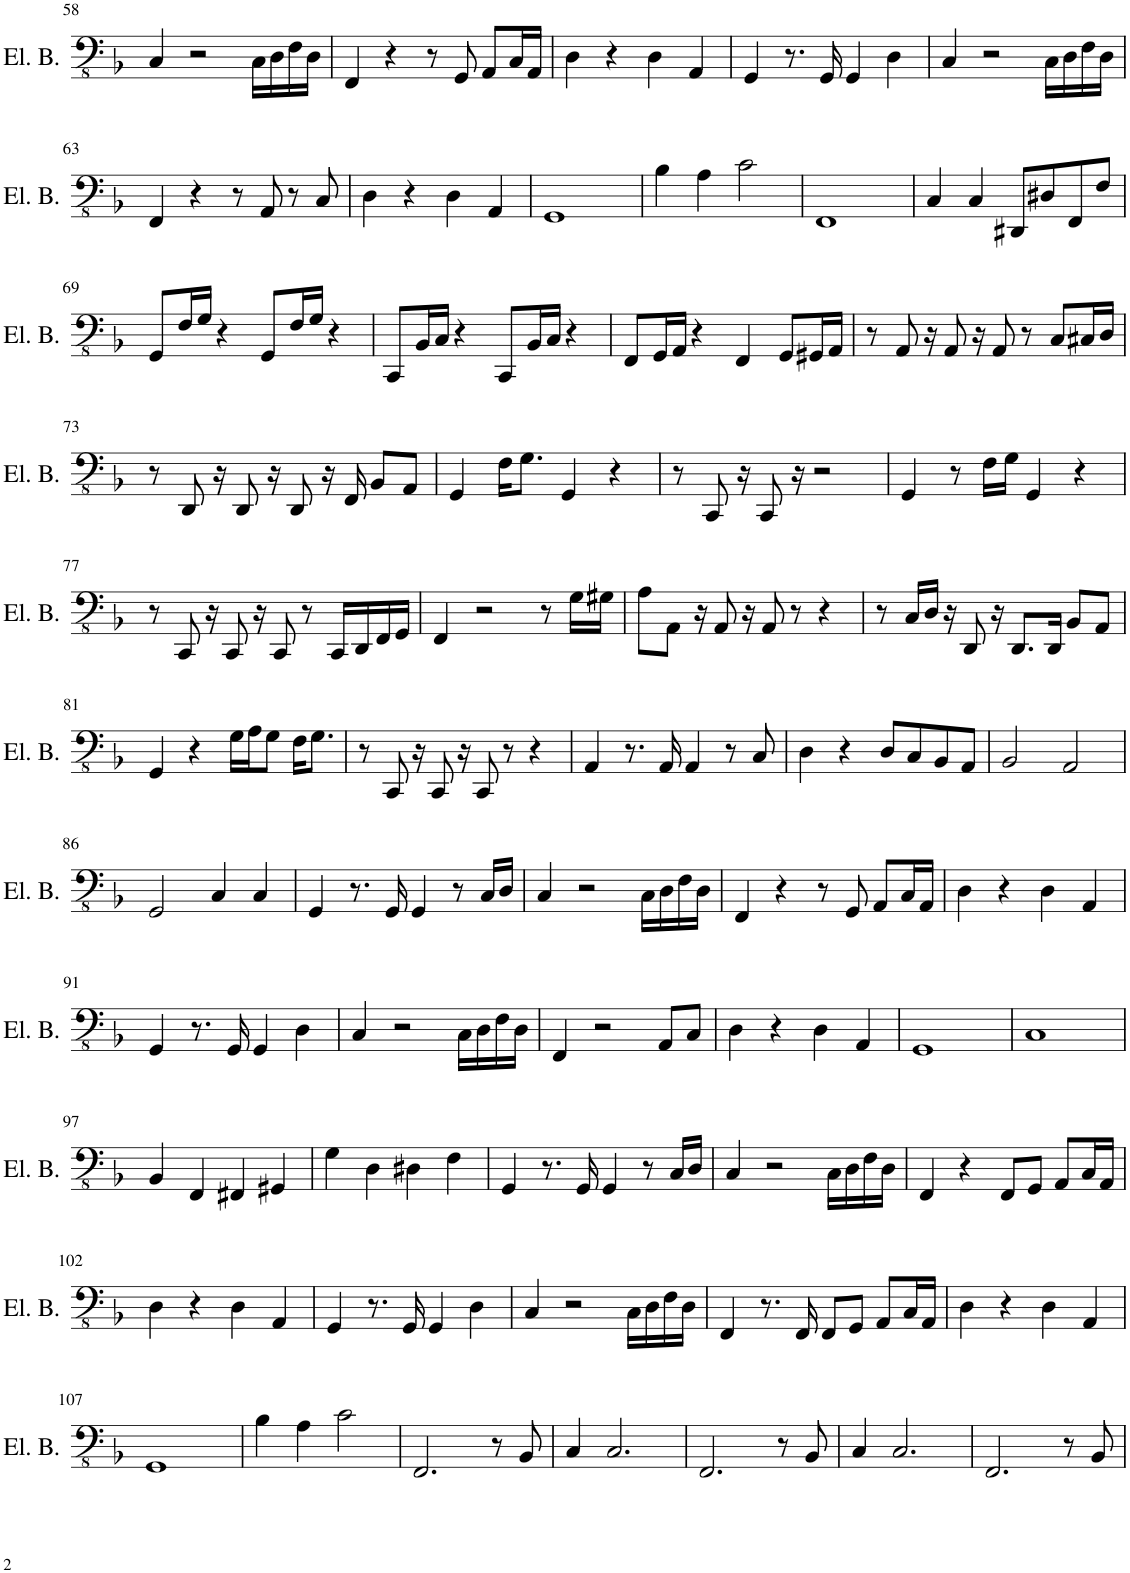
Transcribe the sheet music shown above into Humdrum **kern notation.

**kern
*part1
*staff1
*I"Electric Bass
*I'El. B.
!!LO:PB:g=z
*clefFv4
*k[b-]
*M4/4
=58
4CC/
2r
16CC\LL
16DD\
16FF\
16DD\JJ
=59
4FFF/
4r
8r
8GGG/
8AAA/L
16CC/L
16AAA/JJ
=60
4DD\
4r
4DD\
4AAA/
=61
4GGG/
8.r
16GGG/
4GGG/
4DD\
=62
4CC/
2r
16CC\LL
16DD\
16FF\
16DD\JJ
!!LO:LB:g=z
=63
4FFF/
4r
8r
8AAA/
8r
8CC/
=64
4DD\
4r
4DD\
4AAA/
=65
1GGG
=66
4BB-\
4AA\
2C\
=67
1FFF
=68
4CC/
4CC/
8DDD#X/L
8DD#X/
8FFF/
8FF/J
!!LO:LB:g=z
=69
8GGG/L
16FF/L
16GG/JJ
4r
8GGG/L
16FF/L
16GG/JJ
4r
=70
8CCC/L
16BBB-/L
16CC/JJ
4r
8CCC/L
16BBB-/L
16CC/JJ
4r
=71
8FFF/L
16GGG/L
16AAA/JJ
4r
4FFF/
8GGG/L
16GGG#X/L
16AAA/JJ
=72
8r
8AAA/
16r
8AAA/
16r
8AAA/
8r
8CC/L
16CC#X/L
16DD/JJ
!!LO:LB:g=z
=73
8r
8DDD/
16r
8DDD/
16r
8DDD/
16r
16FFF/
8BBB-/L
8AAA/J
=74
4GGG/
16FF\KL
8.GG\J
4GGG/
4r
=75
8r
8CCC/
16r
8CCC/
16r
2r
=76
4GGG/
8r
16FF\LL
16GG\JJ
4GGG/
4r
!!LO:LB:g=z
=77
8r
8CCC/
16r
8CCC/
16r
8CCC/
8r
16CCC/LL
16DDD/
16FFF/
16GGG/JJ
=78
4FFF/
2r
8r
16GG\LL
16GG#X\JJ
=79
8AA\L
8AAA\J
16r
8AAA/
16r
8AAA/
8r
4r
=80
8r
16CC/LL
16DD/JJ
16r
8DDD/
16r
8.DDD/L
16DDD/Jk
8BBB-/L
8AAA/J
!!LO:LB:g=z
=81
4GGG/
4r
16GG\LL
16AA\J
8GG\J
16FF\KL
8.GG\J
=82
8r
8CCC/
16r
8CCC/
16r
8CCC/
8r
4r
=83
4AAA/
8.r
16AAA/
4AAA/
8r
8CC/
=84
4DD\
4r
8DD/L
8CC/
8BBB-/
8AAA/J
=85
2BBB-/
2AAA/
!!LO:LB:g=z
=86
2GGG/
4CC/
4CC/
=87
4GGG/
8.r
16GGG/
4GGG/
8r
16CC/LL
16DD/JJ
=88
4CC/
2r
16CC\LL
16DD\
16FF\
16DD\JJ
=89
4FFF/
4r
8r
8GGG/
8AAA/L
16CC/L
16AAA/JJ
=90
4DD\
4r
4DD\
4AAA/
!!LO:LB:g=z
=91
4GGG/
8.r
16GGG/
4GGG/
4DD\
=92
4CC/
2r
16CC\LL
16DD\
16FF\
16DD\JJ
=93
4FFF/
2r
8AAA/L
8CC/J
=94
4DD\
4r
4DD\
4AAA/
=95
1GGG
=96
1CC
!!LO:LB:g=z
=97
4BBB-/
4FFF/
4FFF#X/
4GGG#X/
=98
4GG\
4DD\
4DD#X\
4FF\
=99
4GGG/
8.r
16GGG/
4GGG/
8r
16CC/LL
16DD/JJ
=100
4CC/
2r
16CC\LL
16DD\
16FF\
16DD\JJ
=101
4FFF/
4r
8FFF/L
8GGG/J
8AAA/L
16CC/L
16AAA/JJ
!!LO:LB:g=z
=102
4DD\
4r
4DD\
4AAA/
=103
4GGG/
8.r
16GGG/
4GGG/
4DD\
=104
4CC/
2r
16CC\LL
16DD\
16FF\
16DD\JJ
=105
4FFF/
8.r
16FFF/
8FFF/L
8GGG/J
8AAA/L
16CC/L
16AAA/JJ
=106
4DD\
4r
4DD\
4AAA/
!!LO:LB:g=z
=107
1GGG
=108
4BB-\
4AA\
2C\
=109
2.FFF/
8r
8BBB-/
=110
4CC/
2.CC/
=111
2.FFF/
8r
8BBB-/
=112
4CC/
2.CC/
=113
2.FFF/
8r
8BBB-/
=
*-
